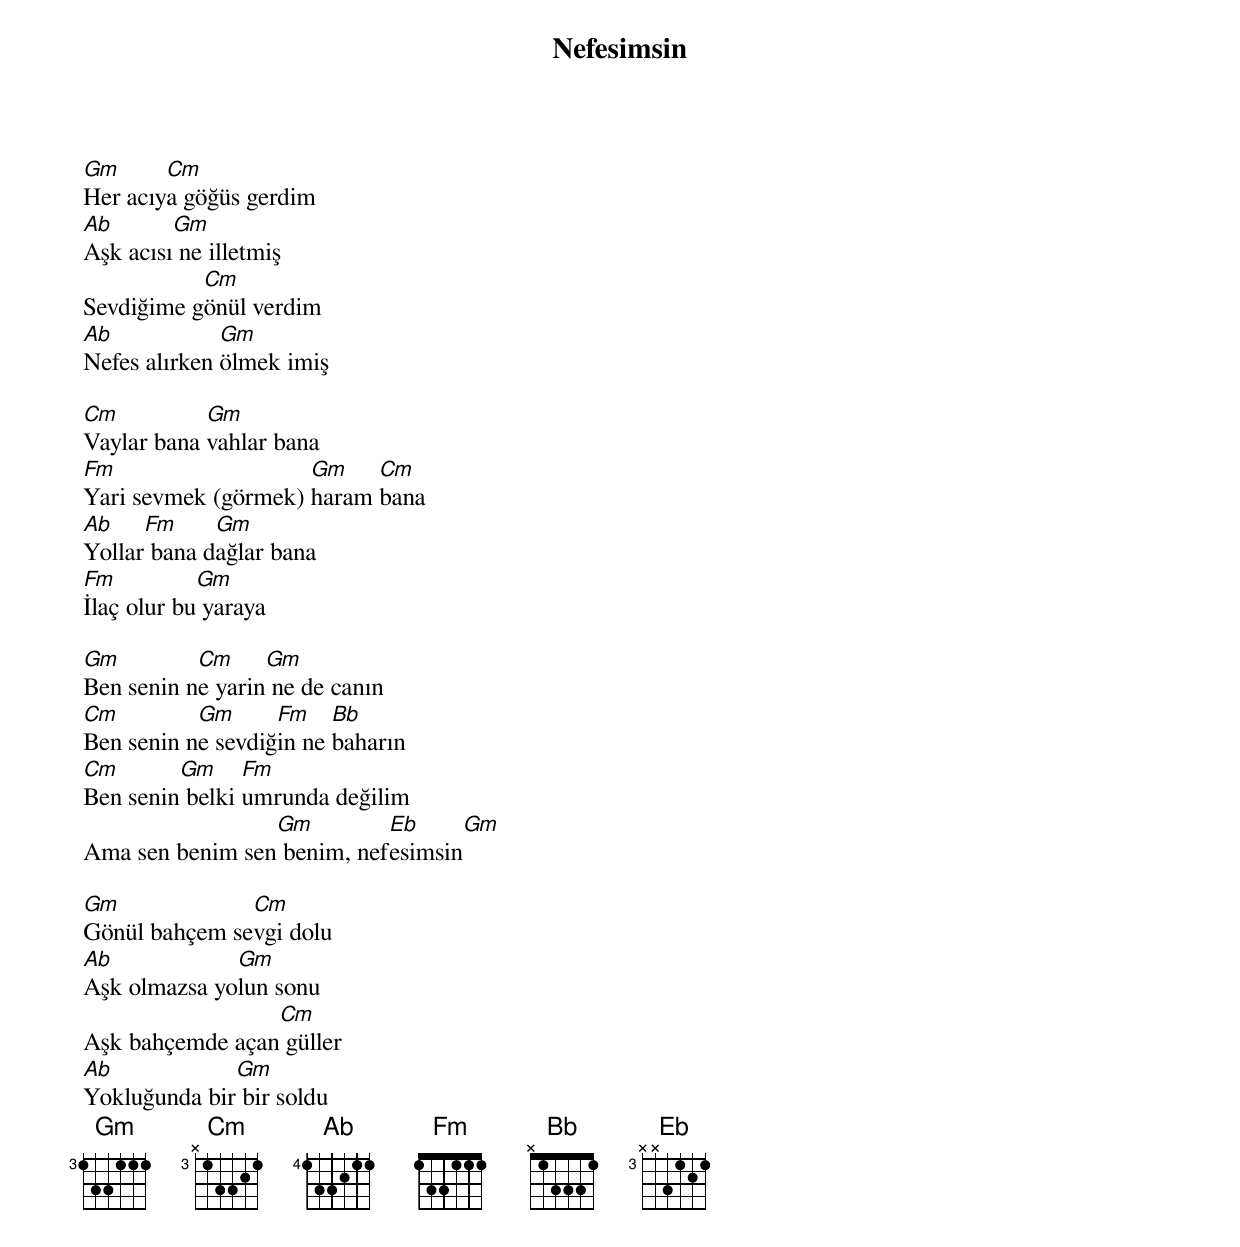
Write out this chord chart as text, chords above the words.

{title: Nefesimsin}
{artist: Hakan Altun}

Gm      Cm
Her acıya göğüs gerdim
Ab       Gm
Aşk acısı ne illetmiş
           Cm
Sevdiğime gönül verdim
Ab            Gm
Nefes alırken ölmek imiş

Cm          Gm
Vaylar bana vahlar bana
Fm                   Gm    Cm
Yari sevmek (görmek) haram bana
Ab    Fm     Gm
Yollar bana dağlar bana
Fm          Gm
İlaç olur bu yaraya

Gm         Cm     Gm
Ben senin ne yarin ne de canın
Cm         Gm      Fm    Bb
Ben senin ne sevdiğin ne baharın
Cm       Gm     Fm
Ben senin belki umrunda değilim
                 Gm         Eb     Gm
Ama sen benim sen benim, nefesimsin

Gm             Cm
Gönül bahçem sevgi dolu
Ab            Gm
Aşk olmazsa yolun sonu
                 Cm
Aşk bahçemde açan güller
Ab            Gm
Yokluğunda bir bir soldu
